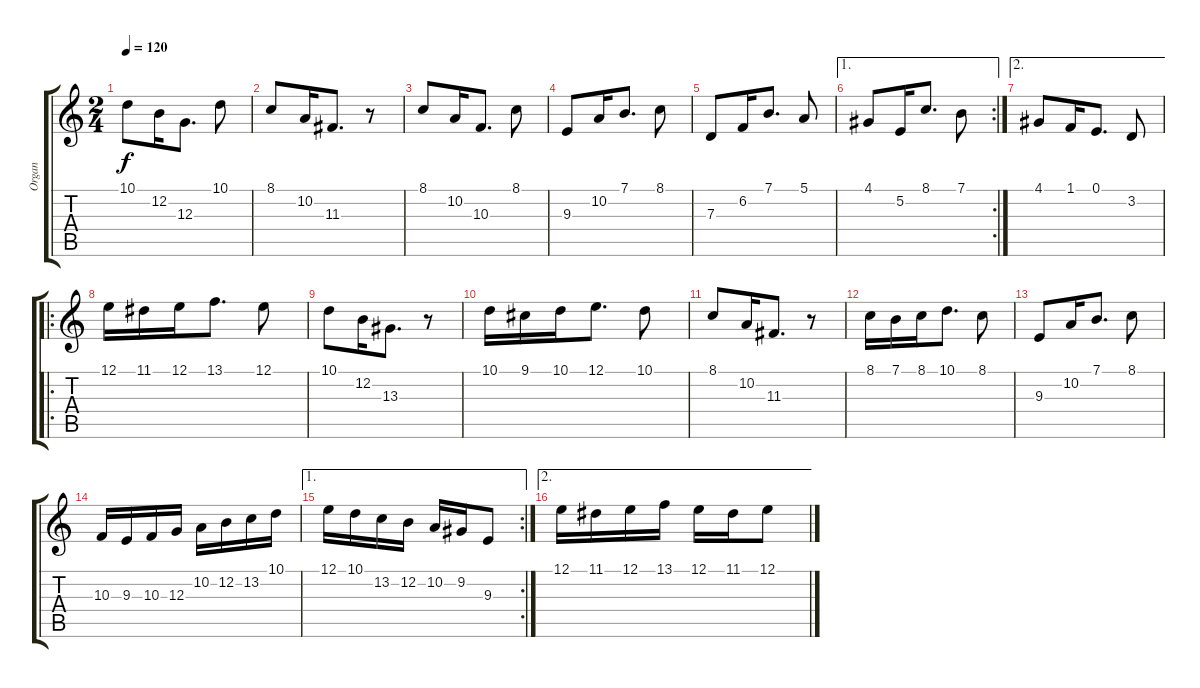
\track ("Organ" "Organ") {instrument synthbrass1}
\staff {score tabs}
\tuning (E4 B3 G3 D3 A2 E2) {hide}
\ts (2 4)
\tempo 120
\clef g2
\ks aminor
10.1.8{dy f} 12.2.16 12.3.8{d} 10.1.8 |
8.1.8 10.2.16 11.3.8{d} r.8 |
8.1.8 10.2.16 10.3.8{d} 8.1.8 |
9.3.8 10.2.16 7.1.8{d} 8.1.8 |
7.3.8 6.2.16 7.1.8{d} 5.1.8 |
\ae 1
\rc 2
4.1.8 5.2.16 8.1.8{d} 7.1.8 |
\ae 2
4.1.8 1.1.16 0.1.8{d} 3.2.8 |
\ro
12.1.16 11.1.16 12.1.16 13.1.8{d} 12.1.8 |
10.1.8 12.2.16 13.3.8{d} r.8 |
10.1.16 9.1.16 10.1.16 12.1.8{d} 10.1.8 |
8.1.8 10.2.16 11.3.8{d} r.8 |
8.1.16 7.1.16 8.1.16 10.1.8{d} 8.1.8 |
9.3.8 10.2.16 7.1.8{d} 8.1.8 |
10.3.16 9.3.16 10.3.16 12.3.16 10.2.16 12.2.16 13.2.16 10.1.16 |
\ae 1
\rc 2
12.1.16 10.1.16 13.2.16 12.2.16 10.2.16 9.2.16 9.3.8 |
\ae 2
12.1.16 11.1.16 12.1.16 13.1.16 12.1.16 11.1.16 12.1.8
